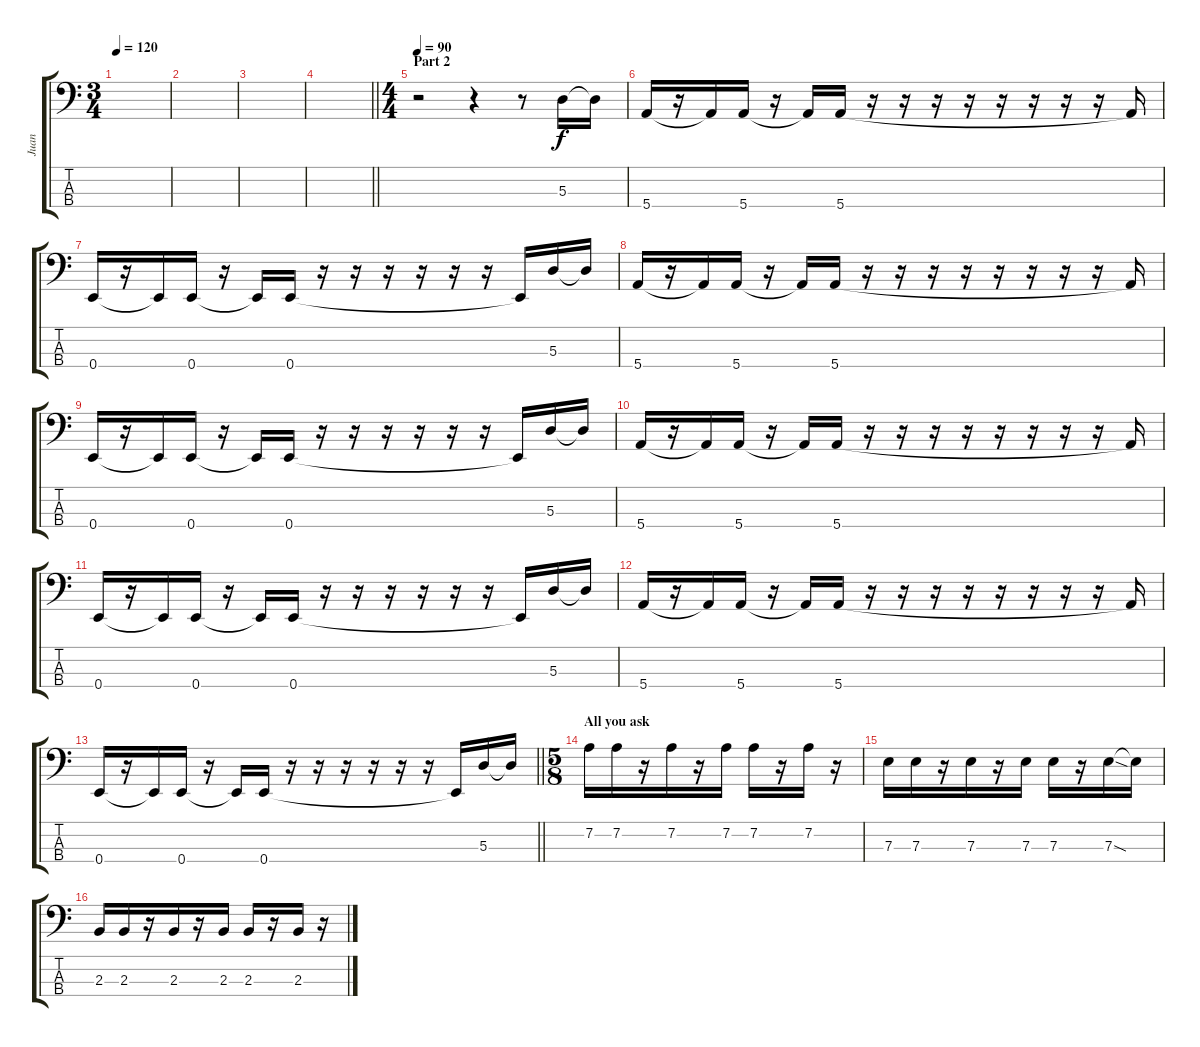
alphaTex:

\track ("Juan" "Juan") {instrument electricbassfinger}
\staff {score tabs}
\tuning (G2 D2 A1 E1) {hide}
\ts (3 4)
\tempo 120
\clef f4
\ks c
|
|
|
\barLineRight lightlight
|
\ts (4 4)
\section ("" "Part 2")
\tempo 90
r.2 r.4 r.8 5.3.16 5.3{t}.16 |
5.4.16 r.16 5.4{t}.16 5.4.16 r.16 5.4{t}.16 5.4.16 r.16 r.16 r.16 r.16 r.16 r.16 r.16 r.16 5.4{t}.16 |
0.4.16 r.16 0.4{t}.16 0.4.16 r.16 0.4{t}.16 0.4.16 r.16 r.16 r.16 r.16 r.16 r.16 0.4{t}.16 5.3.16 5.3{t}.16 |
5.4.16 r.16 5.4{t}.16 5.4.16 r.16 5.4{t}.16 5.4.16 r.16 r.16 r.16 r.16 r.16 r.16 r.16 r.16 5.4{t}.16 |
0.4.16 r.16 0.4{t}.16 0.4.16 r.16 0.4{t}.16 0.4.16 r.16 r.16 r.16 r.16 r.16 r.16 0.4{t}.16 5.3.16 5.3{t}.16 |
5.4.16 r.16 5.4{t}.16 5.4.16 r.16 5.4{t}.16 5.4.16 r.16 r.16 r.16 r.16 r.16 r.16 r.16 r.16 5.4{t}.16 |
0.4.16 r.16 0.4{t}.16 0.4.16 r.16 0.4{t}.16 0.4.16 r.16 r.16 r.16 r.16 r.16 r.16 0.4{t}.16 5.3.16 5.3{t}.16 |
5.4.16 r.16 5.4{t}.16 5.4.16 r.16 5.4{t}.16 5.4.16 r.16 r.16 r.16 r.16 r.16 r.16 r.16 r.16 5.4{t}.16 |
\barLineRight lightlight
0.4.16 r.16 0.4{t}.16 0.4.16 r.16 0.4{t}.16 0.4.16 r.16 r.16 r.16 r.16 r.16 r.16 0.4{t}.16 5.3.16 5.3{t}.16 |
\ts (5 8)
\section ("" "All you ask")
7.2.16 7.2.16 r.16 7.2.16 r.16 7.2.16 7.2.16 r.16 7.2.16 r.16 |
7.3.16 7.3.16 r.16 7.3.16 r.16 7.3.16 7.3.16 r.16 7.3{sod}.16 7.3{t}.16 |
2.3.16 2.3.16 r.16 2.3.16 r.16 2.3.16 2.3.16 r.16 2.3.16 r.16
